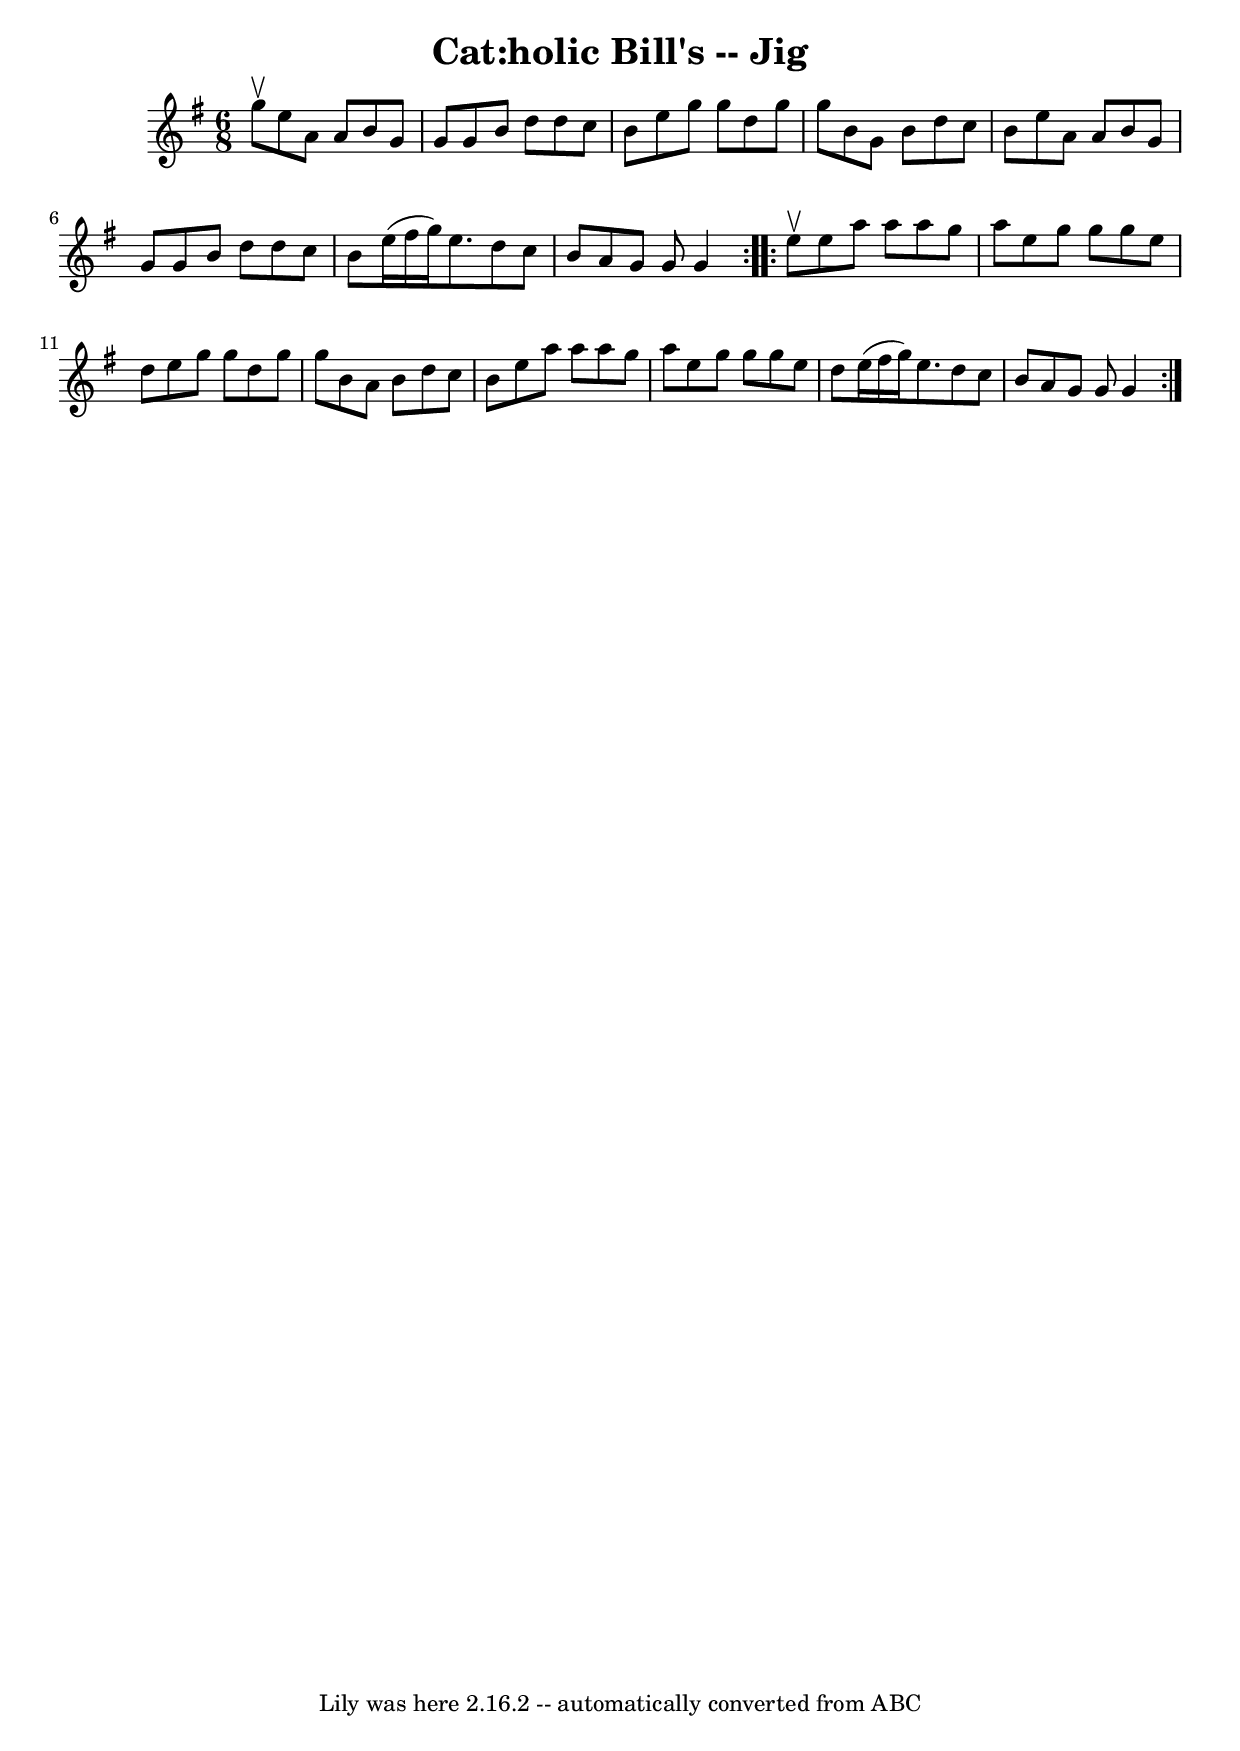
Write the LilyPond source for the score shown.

\version "2.16.2"
\include "Mammoth.ily"
\header {
  %% book = "Ryan's Mammoth Collection"
  crossRefNumber = "1"
  footnotes = "\\\\90 471"
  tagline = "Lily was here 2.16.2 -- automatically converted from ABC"
  title = "Cat:holic Bill's -- Jig"

}
voicedefault =  {



  \repeat volta 2 {

    \time 6/8 
    \key g \major g''8^\upbow |
    e''8 a'8 a'8 b'8   
    g'8 g'8    |
    g'8 b'8 d''8 d''8 c''8 b'8    |
    
    e''8 g''8 g''8 d''8 g''8 g''8    |
    b'8 g'8 b'8  
    d''8 c''8 b'8    |
    e''8 a'8 a'8 b'8 g'8 g'8   
    |
    g'8 b'8 d''8 d''8 c''8 b'8    |
    e''16 (
    fis''16 g''16) e''8. d''8 c''8 b'8    |
    a'8 g'8    
    g'8 g'4  
  }     
  \repeat volta 2 {
    e''8^\upbow |
    e''8 a''8    
    a''8 a''8 g''8 a''8    |
    e''8 g''8 g''8 g''8 e''8 
    d''8    |
    e''8 g''8 g''8 d''8 g''8 g''8    |
    
    b'8 a'8 b'8 d''8 c''8 b'8    |
    e''8 a''8 a''8  
    a''8 g''8 a''8    |
    e''8 g''8 g''8 g''8 e''8    
    d''8    |
    e''16 (fis''16 g''16) e''8. d''8 c''8    
    b'8    |
    a'8 g'8 g'8 g'4  
  }   

}

\score{
  <<

    \context Staff="default"
    {
      \voicedefault 
      
    }

  >>
  \layout {
    
  }
  \midi {
  }

}
